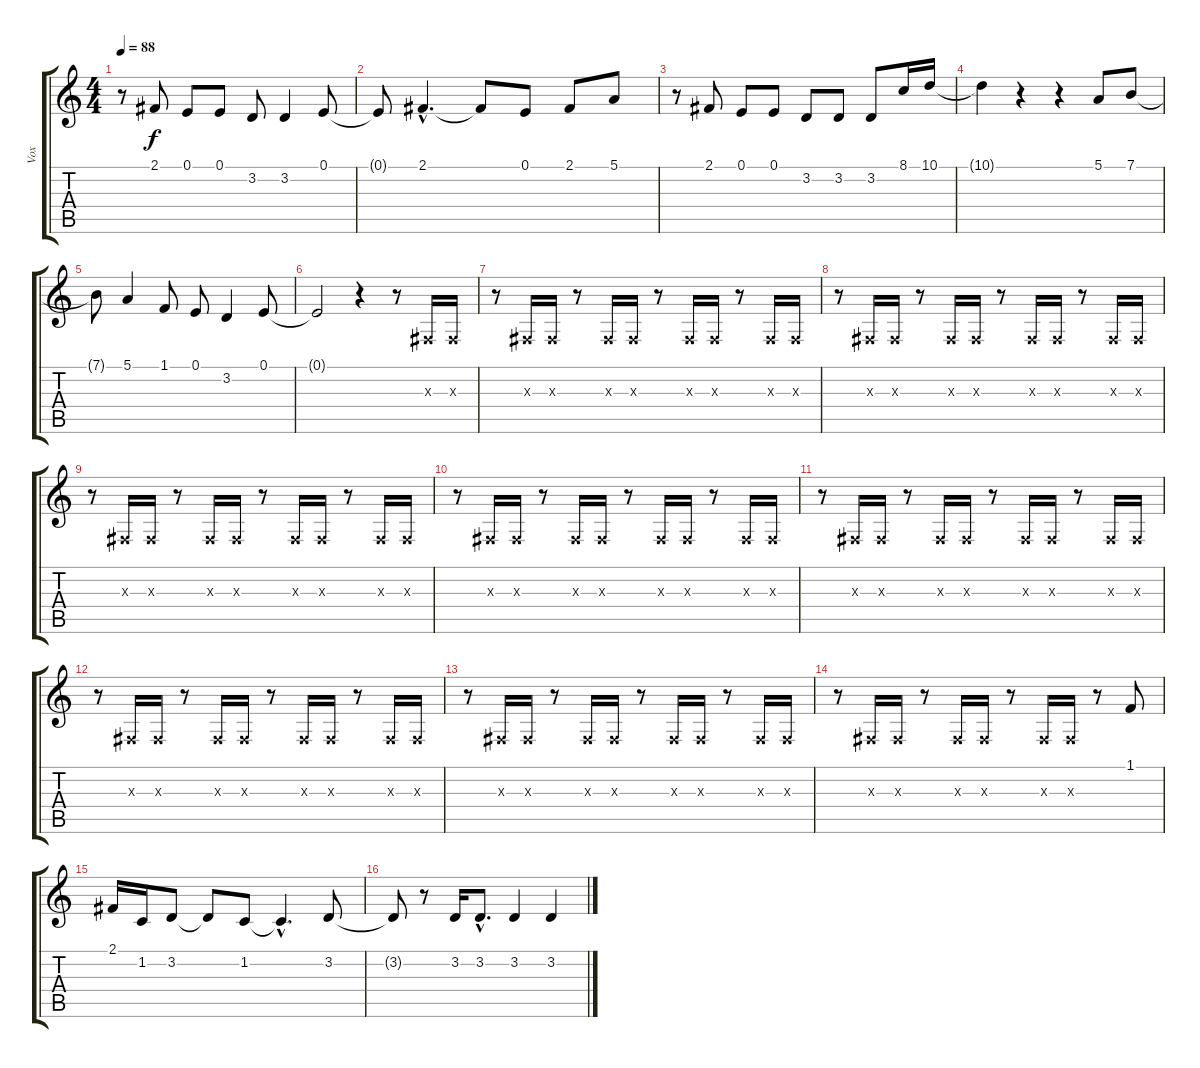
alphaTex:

\track ("Vox" "Vox") {instrument drawbarorgan}
\staff {score tabs}
\tuning (E4 B3 G3 D3 A2 E2) {hide}
\ts (4 4)
\tempo 88
\clef g2
\ks c
r.8{dy f} 2.1.8 0.1.8 0.1.8 3.2.8 3.2.4 0.1.8 |
0.1{t}.8 2.1{hac}.4{d} 2.1{t}.8 0.1.8 2.1.8 5.1.8 |
r.8 2.1.8 0.1.8 0.1.8 3.2.8 3.2.8 3.2.8 8.1.16 10.1.16 |
10.1{t}.4 r.4 r.4 5.1.8 7.1.8 |
7.1{t}.8 5.1.4 1.1.8 0.1.8 3.2.4 0.1.8 |
0.1{t}.2 r.4 r.8 -1.3{x}.16 -1.3{x}.16 |
r.8 -1.3{x}.16 -1.3{x}.16 r.8 -1.3{x}.16 -1.3{x}.16 r.8 -1.3{x}.16 -1.3{x}.16 r.8 -1.3{x}.16 -1.3{x}.16 |
r.8 -1.3{x}.16 -1.3{x}.16 r.8 -1.3{x}.16 -1.3{x}.16 r.8 -1.3{x}.16 -1.3{x}.16 r.8 -1.3{x}.16 -1.3{x}.16 |
r.8 -1.3{x}.16 -1.3{x}.16 r.8 -1.3{x}.16 -1.3{x}.16 r.8 -1.3{x}.16 -1.3{x}.16 r.8 -1.3{x}.16 -1.3{x}.16 |
r.8 -1.3{x}.16 -1.3{x}.16 r.8 -1.3{x}.16 -1.3{x}.16 r.8 -1.3{x}.16 -1.3{x}.16 r.8 -1.3{x}.16 -1.3{x}.16 |
r.8 -1.3{x}.16 -1.3{x}.16 r.8 -1.3{x}.16 -1.3{x}.16 r.8 -1.3{x}.16 -1.3{x}.16 r.8 -1.3{x}.16 -1.3{x}.16 |
r.8 -1.3{x}.16 -1.3{x}.16 r.8 -1.3{x}.16 -1.3{x}.16 r.8 -1.3{x}.16 -1.3{x}.16 r.8 -1.3{x}.16 -1.3{x}.16 |
r.8 -1.3{x}.16 -1.3{x}.16 r.8 -1.3{x}.16 -1.3{x}.16 r.8 -1.3{x}.16 -1.3{x}.16 r.8 -1.3{x}.16 -1.3{x}.16 |
r.8 -1.3{x}.16 -1.3{x}.16 r.8 -1.3{x}.16 -1.3{x}.16 r.8 -1.3{x}.16 -1.3{x}.16 r.8 1.1.8 |
2.1.16 1.2.16 3.2.8 3.2{t}.8 1.2.8 1.2{hac t}.4{d} 3.2.8 |
3.2{t}.8 r.8 3.2.16 3.2{hac}.8{d} 3.2.4 3.2.4
